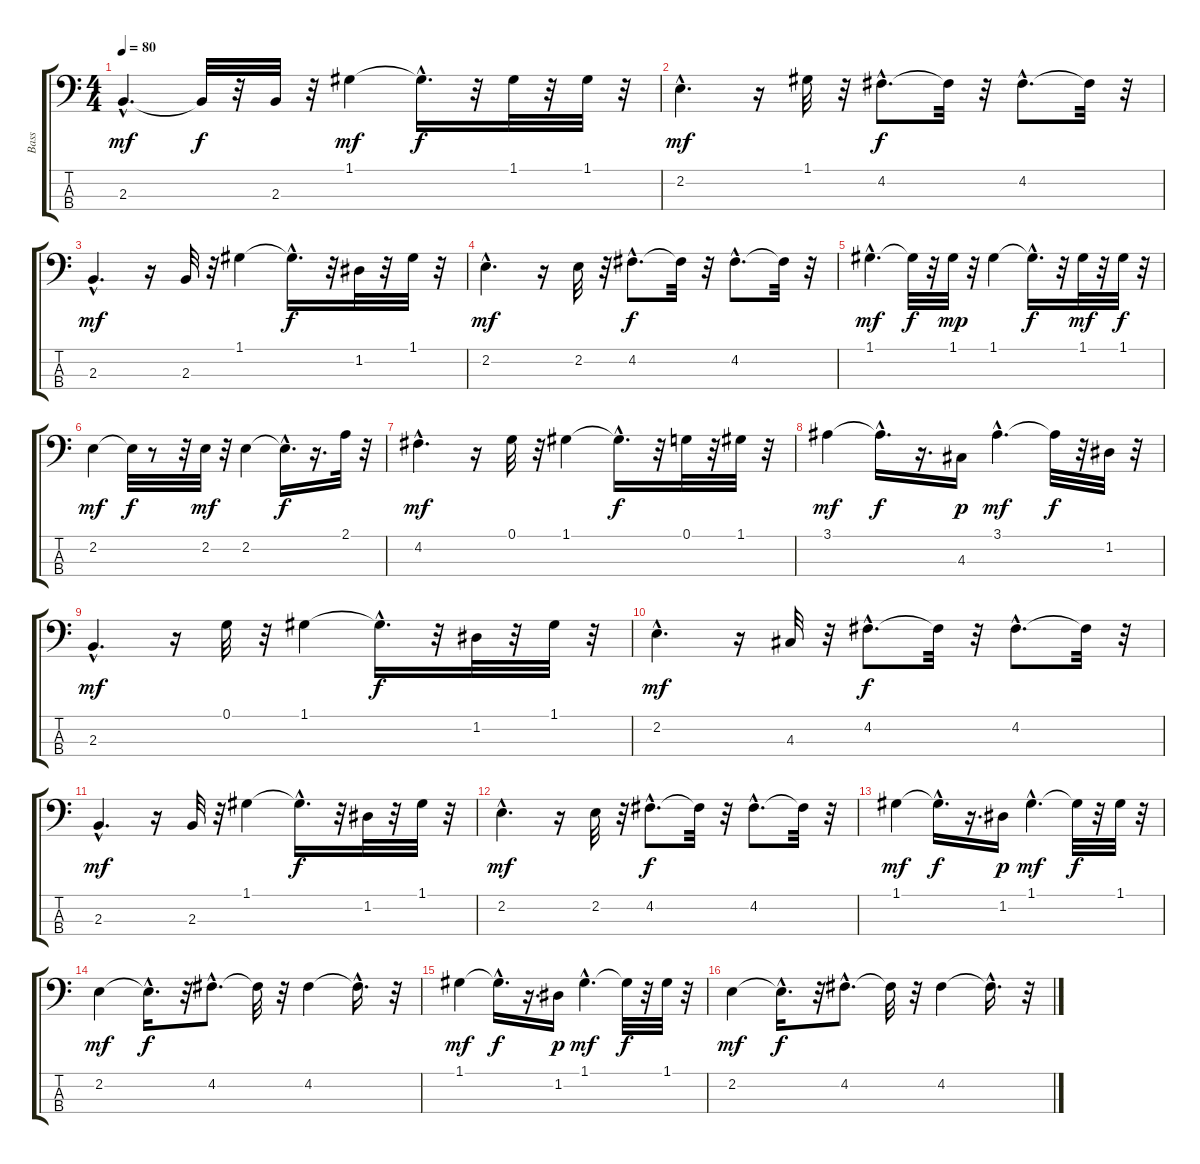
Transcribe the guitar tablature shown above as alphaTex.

\track ("Bass   " "Bass   ") {instrument fretlessbass}
\staff {score tabs}
\tuning (G2 D2 A1 E1) {hide}
\ts (4 4)
\tempo 80
\clef f4
\ks c
2.3{hac}.4{d dy mf} 2.3{t}.32{dy f} r.32 2.3.32 r.32 1.1.4{dy mf} 1.1{hac t}.16{d dy f} r.32 1.1.32 r.32 1.1.32 r.32 |
2.2{hac}.4{d dy mf} r.16 1.1.32 r.32 4.2{hac}.8{d dy f} 4.2{t}.32 r.32 4.2{hac}.8{d} 4.2{t}.32 r.32 |
2.3{hac}.4{d dy mf} r.16 2.3.32 r.32 1.1.4 1.1{hac t}.16{d dy f} r.32 1.2.32 r.32 1.1.32 r.32 |
2.2{hac}.4{d dy mf} r.16 2.2.32 r.32 4.2{hac}.8{d dy f} 4.2{t}.32 r.32 4.2{hac}.8{d} 4.2{t}.32 r.32 |
1.1{hac}.4{d dy mf} 1.1{t}.32{dy f} r.32 1.1.32{dy mp} r.32 1.1.4 1.1{hac t}.16{d dy f} r.32 1.1.32{dy mf} r.32 1.1.32{dy f} r.32 |
2.2.4{dy mf} 2.2{t}.32{dy f} r.8 r.32 2.2.32{dy mf} r.32 2.2.4 2.2{hac t}.16{d dy f} r.16{d} 2.1.32 r.32 |
4.2{hac}.4{d dy mf} r.16 0.1.32 r.32 1.1.4 1.1{hac t}.16{d dy f} r.32 0.1.32 r.32 1.1.32 r.32 |
3.1.4{dy mf} 3.1{hac t}.16{d dy f} r.16{d} 4.3.16{dy p} 3.1{hac}.4{d dy mf} 3.1{t}.32{dy f} r.32 1.2.32 r.32 |
2.3{hac}.4{d dy mf} r.16 0.1.32 r.32 1.1.4 1.1{hac t}.16{d dy f} r.32 1.2.32 r.32 1.1.32 r.32 |
2.2{hac}.4{d dy mf} r.16 4.3.32 r.32 4.2{hac}.8{d dy f} 4.2{t}.32 r.32 4.2{hac}.8{d} 4.2{t}.32 r.32 |
2.3{hac}.4{d dy mf} r.16 2.3.32 r.32 1.1.4 1.1{hac t}.16{d dy f} r.32 1.2.32 r.32 1.1.32 r.32 |
2.2{hac}.4{d dy mf} r.16 2.2.32 r.32 4.2{hac}.8{d dy f} 4.2{t}.32 r.32 4.2{hac}.8{d} 4.2{t}.32 r.32 |
1.1.4{dy mf} 1.1{hac t}.16{d dy f} r.16{d} 1.2.16{dy p} 1.1{hac}.4{d dy mf} 1.1{t}.32{dy f} r.32 1.1.32 r.32 |
2.2.4{dy mf} 2.2{hac t}.16{d dy f} r.32 4.2{hac}.8{d} 4.2{t}.32 r.32 4.2.4 4.2{hac t}.16{d} r.32 |
1.1.4{dy mf} 1.1{hac t}.16{d dy f} r.16{d} 1.2.16{dy p} 1.1{hac}.4{d dy mf} 1.1{t}.32{dy f} r.32 1.1.32 r.32 |
2.2.4{dy mf} 2.2{hac t}.16{d dy f} r.32 4.2{hac}.8{d} 4.2{t}.32 r.32 4.2.4 4.2{hac t}.16{d} r.32
